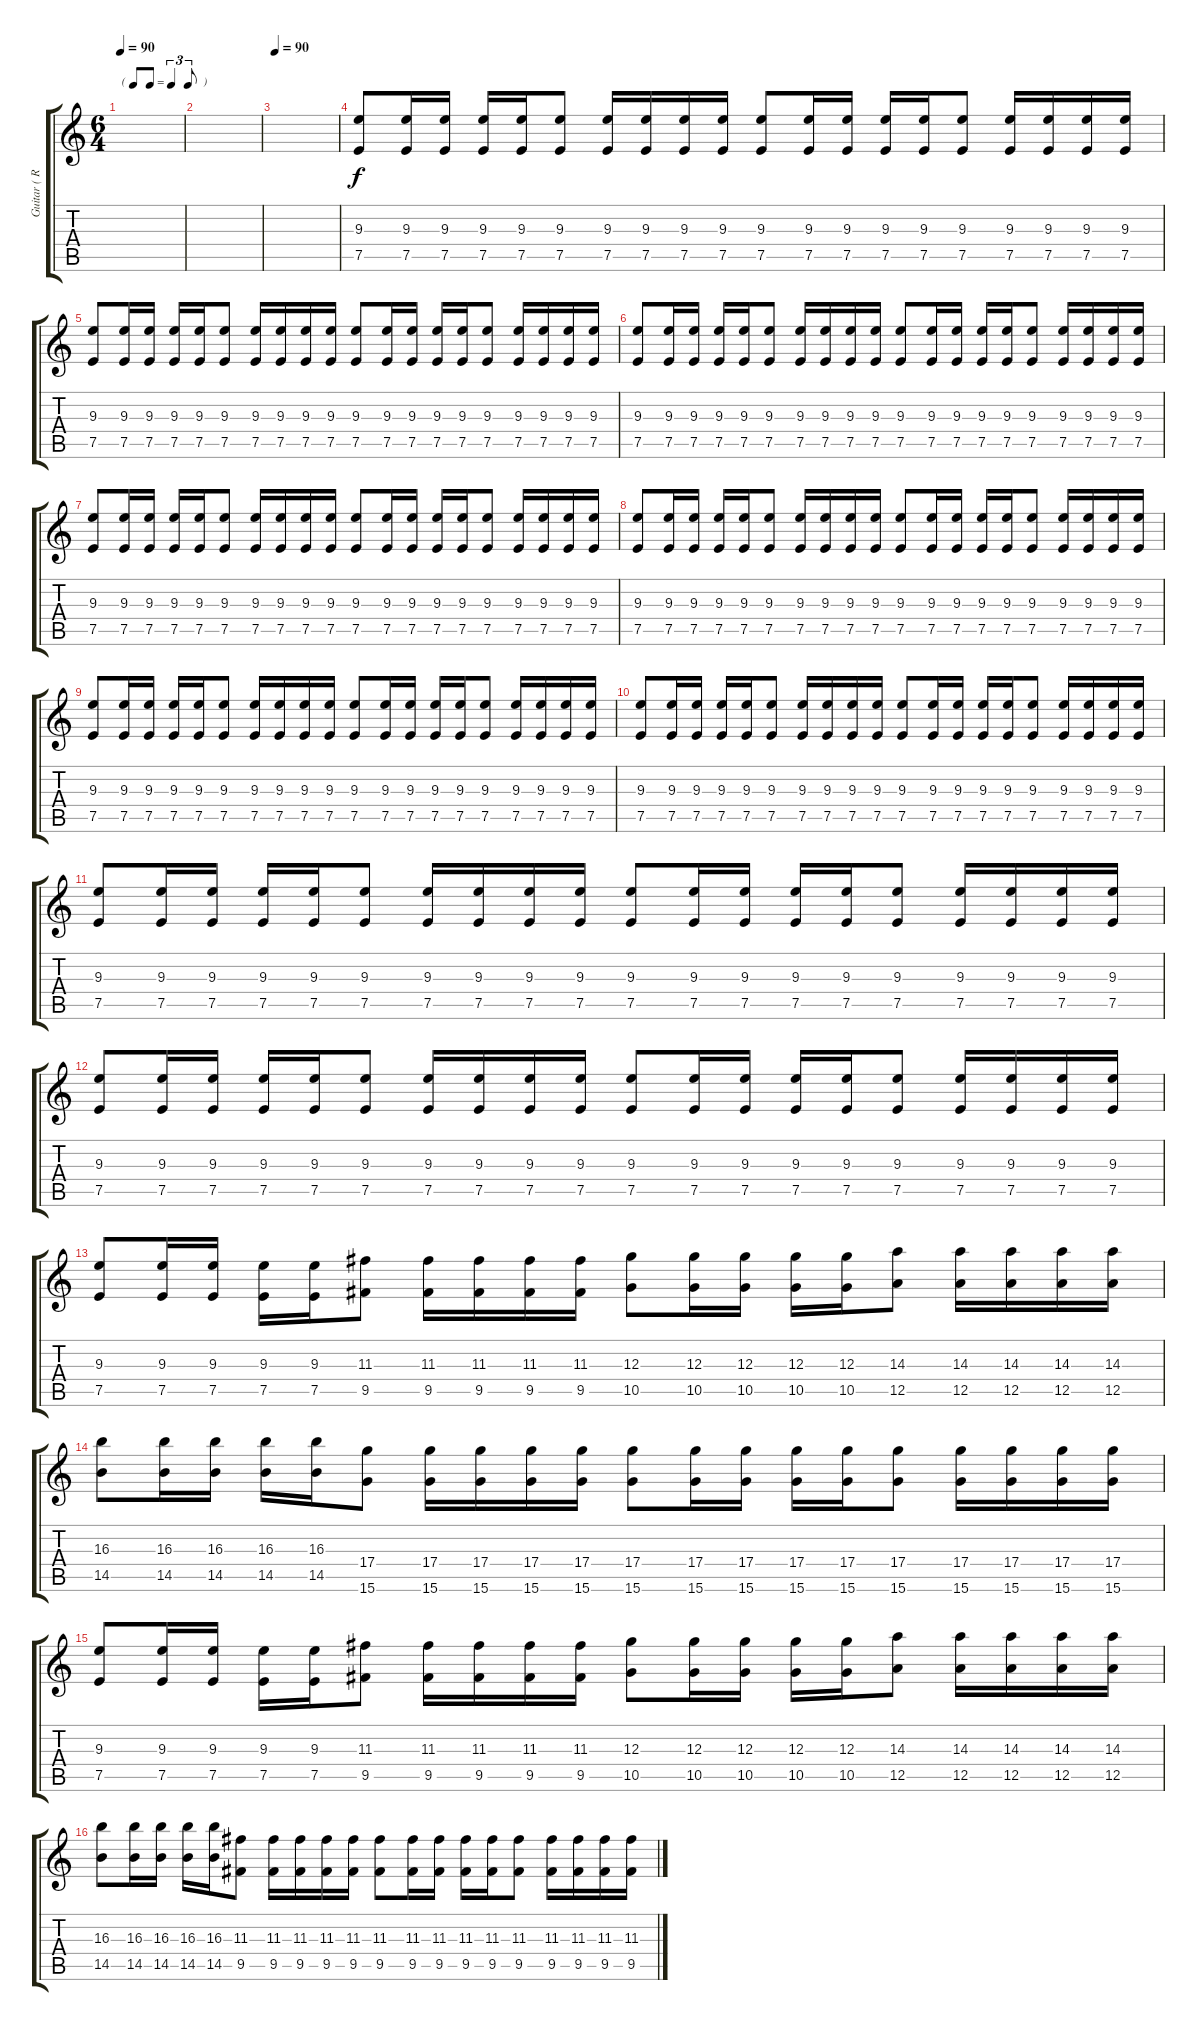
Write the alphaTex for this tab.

\track ("Guitar ( R )" "Guitar ( R") {instrument overdrivenguitar}
\staff {score tabs}
\tuning (E4 B3 G3 D3 A2 E2) {hide}
\ts (6 4)
\tf triplet8th
\tempo 90
\clef g2
\ks c
|
|
\tempo 90
|
(9.3 7.5).8{dy f volume 8} (9.3 7.5).16 (9.3 7.5).16 (9.3 7.5).16 (9.3 7.5).16 (9.3 7.5).8 (9.3 7.5).16 (9.3 7.5).16 (9.3 7.5).16 (9.3 7.5).16 (9.3 7.5).8 (9.3 7.5).16 (9.3 7.5).16 (9.3 7.5).16 (9.3 7.5).16 (9.3 7.5).8 (9.3 7.5).16 (9.3 7.5).16 (9.3 7.5).16 (9.3 7.5).16 |
(9.3 7.5).8{volume 16} (9.3 7.5).16 (9.3 7.5).16 (9.3 7.5).16 (9.3 7.5).16 (9.3 7.5).8 (9.3 7.5).16 (9.3 7.5).16 (9.3 7.5).16 (9.3 7.5).16 (9.3 7.5).8 (9.3 7.5).16 (9.3 7.5).16 (9.3 7.5).16 (9.3 7.5).16 (9.3 7.5).8 (9.3 7.5).16 (9.3 7.5).16 (9.3 7.5).16 (9.3 7.5).16 |
(9.3 7.5).8 (9.3 7.5).16 (9.3 7.5).16 (9.3 7.5).16 (9.3 7.5).16 (9.3 7.5).8 (9.3 7.5).16 (9.3 7.5).16 (9.3 7.5).16 (9.3 7.5).16 (9.3 7.5).8 (9.3 7.5).16 (9.3 7.5).16 (9.3 7.5).16 (9.3 7.5).16 (9.3 7.5).8 (9.3 7.5).16 (9.3 7.5).16 (9.3 7.5).16 (9.3 7.5).16 |
(9.3 7.5).8 (9.3 7.5).16 (9.3 7.5).16 (9.3 7.5).16 (9.3 7.5).16 (9.3 7.5).8 (9.3 7.5).16 (9.3 7.5).16 (9.3 7.5).16 (9.3 7.5).16 (9.3 7.5).8 (9.3 7.5).16 (9.3 7.5).16 (9.3 7.5).16 (9.3 7.5).16 (9.3 7.5).8 (9.3 7.5).16 (9.3 7.5).16 (9.3 7.5).16 (9.3 7.5).16 |
(9.3 7.5).8 (9.3 7.5).16 (9.3 7.5).16 (9.3 7.5).16 (9.3 7.5).16 (9.3 7.5).8 (9.3 7.5).16 (9.3 7.5).16 (9.3 7.5).16 (9.3 7.5).16 (9.3 7.5).8 (9.3 7.5).16 (9.3 7.5).16 (9.3 7.5).16 (9.3 7.5).16 (9.3 7.5).8 (9.3 7.5).16 (9.3 7.5).16 (9.3 7.5).16 (9.3 7.5).16 |
(9.3 7.5).8 (9.3 7.5).16 (9.3 7.5).16 (9.3 7.5).16 (9.3 7.5).16 (9.3 7.5).8 (9.3 7.5).16 (9.3 7.5).16 (9.3 7.5).16 (9.3 7.5).16 (9.3 7.5).8 (9.3 7.5).16 (9.3 7.5).16 (9.3 7.5).16 (9.3 7.5).16 (9.3 7.5).8 (9.3 7.5).16 (9.3 7.5).16 (9.3 7.5).16 (9.3 7.5).16 |
(9.3 7.5).8 (9.3 7.5).16 (9.3 7.5).16 (9.3 7.5).16 (9.3 7.5).16 (9.3 7.5).8 (9.3 7.5).16 (9.3 7.5).16 (9.3 7.5).16 (9.3 7.5).16 (9.3 7.5).8 (9.3 7.5).16 (9.3 7.5).16 (9.3 7.5).16 (9.3 7.5).16 (9.3 7.5).8 (9.3 7.5).16 (9.3 7.5).16 (9.3 7.5).16 (9.3 7.5).16 |
(9.3 7.5).8 (9.3 7.5).16 (9.3 7.5).16 (9.3 7.5).16 (9.3 7.5).16 (9.3 7.5).8 (9.3 7.5).16 (9.3 7.5).16 (9.3 7.5).16 (9.3 7.5).16 (9.3 7.5).8 (9.3 7.5).16 (9.3 7.5).16 (9.3 7.5).16 (9.3 7.5).16 (9.3 7.5).8 (9.3 7.5).16 (9.3 7.5).16 (9.3 7.5).16 (9.3 7.5).16 |
(9.3 7.5).8 (9.3 7.5).16 (9.3 7.5).16 (9.3 7.5).16 (9.3 7.5).16 (9.3 7.5).8 (9.3 7.5).16 (9.3 7.5).16 (9.3 7.5).16 (9.3 7.5).16 (9.3 7.5).8 (9.3 7.5).16 (9.3 7.5).16 (9.3 7.5).16 (9.3 7.5).16 (9.3 7.5).8 (9.3 7.5).16 (9.3 7.5).16 (9.3 7.5).16 (9.3 7.5).16 |
(9.3 7.5).8 (9.3 7.5).16 (9.3 7.5).16 (9.3 7.5).16 (9.3 7.5).16 (11.3 9.5).8 (11.3 9.5).16 (11.3 9.5).16 (11.3 9.5).16 (11.3 9.5).16 (12.3 10.5).8 (12.3 10.5).16 (12.3 10.5).16 (12.3 10.5).16 (12.3 10.5).16 (14.3 12.5).8 (14.3 12.5).16 (14.3 12.5).16 (14.3 12.5).16 (14.3 12.5).16 |
(16.3 14.5).8 (16.3 14.5).16 (16.3 14.5).16 (16.3 14.5).16 (16.3 14.5).16 (17.4 15.6).8 (17.4 15.6).16 (17.4 15.6).16 (17.4 15.6).16 (17.4 15.6).16 (17.4 15.6).8 (17.4 15.6).16 (17.4 15.6).16 (17.4 15.6).16 (17.4 15.6).16 (17.4 15.6).8 (17.4 15.6).16 (17.4 15.6).16 (17.4 15.6).16 (17.4 15.6).16 |
(9.3 7.5).8 (9.3 7.5).16 (9.3 7.5).16 (9.3 7.5).16 (9.3 7.5).16 (11.3 9.5).8 (11.3 9.5).16 (11.3 9.5).16 (11.3 9.5).16 (11.3 9.5).16 (12.3 10.5).8 (12.3 10.5).16 (12.3 10.5).16 (12.3 10.5).16 (12.3 10.5).16 (14.3 12.5).8 (14.3 12.5).16 (14.3 12.5).16 (14.3 12.5).16 (14.3 12.5).16 |
(16.3 14.5).8 (16.3 14.5).16 (16.3 14.5).16 (16.3 14.5).16 (16.3 14.5).16 (11.3 9.5).8 (11.3 9.5).16 (11.3 9.5).16 (11.3 9.5).16 (11.3 9.5).16 (11.3 9.5).8 (11.3 9.5).16 (11.3 9.5).16 (11.3 9.5).16 (11.3 9.5).16 (11.3 9.5).8 (11.3 9.5).16 (11.3 9.5).16 (11.3 9.5).16 (11.3 9.5).16
